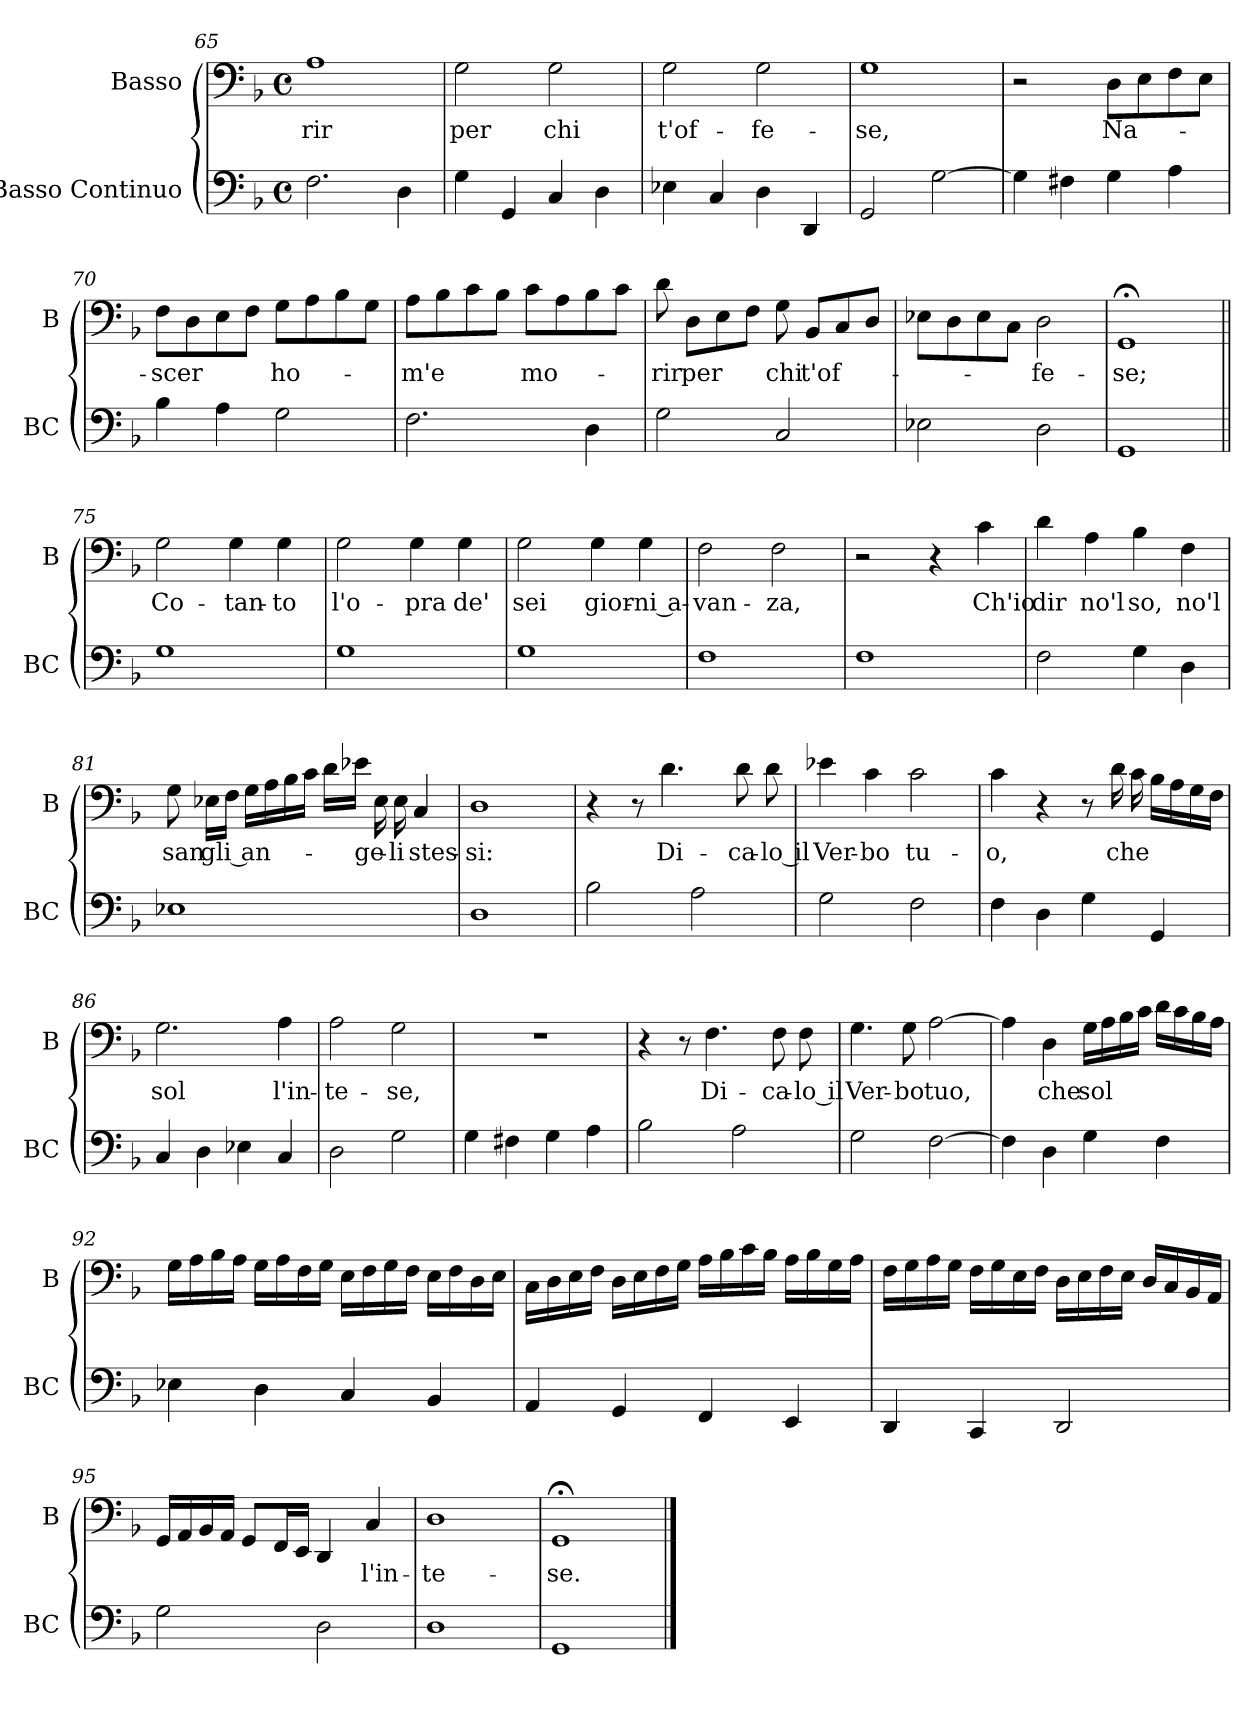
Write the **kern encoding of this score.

**kern	**kern	**text
*part2	*part1	*part1
*staff2	*staff1	*staff1
*I"Basso Continuo	*I"Basso	*
*I'BC	*I'B	*
*clefF4	*clefF4	*
*k[b-]	*k[b-]	*
*F:	*F:	*
*M4/4	*M4/4	*
*met(c)	*met(c)	*
=65	=65	=65
!	!	!LO:LY:b
2.F\	1A	-rir
4D\	.	.
=66	=66	=66
!	!	!LO:LY:b
4G\	2G\	per
4GG/	.	.
!	!	!LO:LY:b
4C/	2G\	chi
4D\	.	.
=67	=67	=67
!	!	!LO:LY:b
4E-X\	2G\	t'of-
4C/	.	.
!	!	!LO:LY:b
4D\	2G\	-fe-
4DD/	.	.
=68	=68	=68
!	!	!LO:LY:b
2GG/	1G	-se,
[2G\	.	.
!!LO:PB:g=z
=69	=69	=69
4G\]	2r	.
4F#X\	.	.
!	!	!LO:LY:b
4G\	8D\L	Na-
.	8E\	.
4A\	8F\	.
.	8E\J	.
=70	=70	=70
!	!	!LO:LY:b
4B-\	8F\L	-scer
.	8D\	.
4A\	8E\	.
.	8F\J	.
!	!	!LO:LY:b
2G\	8G\L	ho-
.	8A\	.
.	8B-\	.
.	8G\J	.
=71	=71	=71
!	!	!LO:LY:b
2.F\	8A\L	-m'e
.	8B-\	.
.	8c\	.
.	8B-\J	.
!	!	!LO:LY:b
.	8c\L	mo-
.	8A\	.
4D\	8B-\	.
.	8c\J	.
=72	=72	=72
!	!	!LO:LY:b
2G\	8d\	-rir
!	!	!LO:LY:b
.	8D\L	per
.	8E\	.
.	8F\J	.
!	!	!LO:LY:b
2C/	8G\	chi
!	!	!LO:LY:b
.	8BB-/L	t'of-
.	8C/	.
.	8D/J	.
!!LO:LB:g=z
=73	=73	=73
2E-X\	8E-X\L	.
.	8D\	.
.	8E-\	.
.	8C\J	.
!	!	!LO:LY:b
2D\	2D\	-fe-
=74	=74	=74
!	!	!LO:LY:b
1GG	1GG;<	-se;
=75||	=75||	=75||
!	!	!LO:LY:b
1G	2G\	Co-
!	!	!LO:LY:b
.	4G\	-tan-
!	!	!LO:LY:b
.	4G\	-to
=76	=76	=76
!	!	!LO:LY:b
1G	2G\	l'o-
!	!	!LO:LY:b
.	4G\	-pra
!	!	!LO:LY:b
.	4G\	de'
=77	=77	=77
!	!	!LO:LY:b
1G	2G\	sei
!	!	!LO:LY:b
.	4G\	gior-
!	!	!LO:LY:b
.	4G\	-ni a-
=78	=78	=78
!	!	!LO:LY:b
1F	2F\	-van-
!	!	!LO:LY:b
.	2F\	-za,
!!LO:LB:g=z
=79	=79	=79
1F	2r	.
.	4r	.
!	!	!LO:LY:b
.	4c\	Ch'io
=80	=80	=80
!	!	!LO:LY:b
2F\	4d\	dir
!	!	!LO:LY:b
.	4A\	no'l
!	!	!LO:LY:b
4G\	4B-\	so,
!	!	!LO:LY:b
4D\	4F\	no'l
=81	=81	=81
!	!	!LO:LY:b
1E-X	8G\	san
!	!	!LO:LY:b
.	16E-X\LL	gli an-
.	16F\JJ	.
.	16G\LL	.
.	16A\	.
.	16B-\	.
.	16c\JJ	.
.	16d\LL	.
.	16e-X\JJ	.
!	!	!LO:LY:b
.	16E-\	-ge-
!	!	!LO:LY:b
.	16E-\	-li
!	!	!LO:LY:b
.	4C/	stes-
=82	=82	=82
!	!	!LO:LY:b
1D	1D	-si:
!!LO:LB:g=z
=83	=83	=83
2B-\	4r	.
.	8r	.
!	!	!LO:LY:b
.	4.d\	Di-
2A\	.	.
!	!	!LO:LY:b
.	8d\	-ca-
!	!	!LO:LY:b
.	8d\	-lo il
=84	=84	=84
!	!	!LO:LY:b
2G\	4e-X\	Ver-
!	!	!LO:LY:b
.	4c\	-bo
!	!	!LO:LY:b
2F\	2c\	tu-
=85	=85	=85
!	!	!LO:LY:b
4F\	4c\	-o,
4D\	4r	.
4G\	8r	.
!	!	!LO:LY:b
.	16d\	che
.	16c\	.
4GG/	16B-\LL	.
.	16A\	.
.	16G\	.
.	16F\JJ	.
=86	=86	=86
!	!	!LO:LY:b
4C/	2.G\	sol
4D\	.	.
4E-X\	.	.
!	!	!LO:LY:b
4C/	4A\	l'in-
=87	=87	=87
!	!	!LO:LY:b
2D\	2A\	-te-
!	!	!LO:LY:b
2G\	2G\	-se,
!!LO:LB:g=z
=88	=88	=88
4G\	1r	.
4F#X\	.	.
4G\	.	.
4A\	.	.
=89	=89	=89
2B-\	4r	.
.	8r	.
!	!	!LO:LY:b
.	4.F\	Di-
2A\	.	.
!	!	!LO:LY:b
.	8F\	-ca-
!	!	!LO:LY:b
.	8F\	-lo il
=90	=90	=90
!	!	!LO:LY:b
2G\	4.G\	Ver-
!	!	!LO:LY:b
.	8G\	-bo
!	!	!LO:LY:b
[2F\	[2A\	tuo,
=91	=91	=91
4F\]	4A\]	.
!	!	!LO:LY:b
4D\	4D\	che
!	!	!LO:LY:b
4G\	16G\LL	sol
.	16A\	.
.	16B-\	.
.	16c\JJ	.
4F\	16d\LL	.
.	16c\	.
.	16B-\	.
.	16A\JJ	.
!!LO:PB:g=z
=92	=92	=92
4E-X\	16G\LL	.
.	16A\	.
.	16B-\	.
.	16A\JJ	.
4D\	16G\LL	.
.	16A\	.
.	16F\	.
.	16G\JJ	.
4C/	16E\LL	.
.	16F\	.
.	16G\	.
.	16F\JJ	.
4BB-/	16E\LL	.
.	16F\	.
.	16D\	.
.	16E\JJ	.
=93	=93	=93
4AA/	16C\LL	.
.	16D\	.
.	16E\	.
.	16F\JJ	.
4GG/	16D\LL	.
.	16E\	.
.	16F\	.
.	16G\JJ	.
4FF/	16A\LL	.
.	16B-\	.
.	16c\	.
.	16B-\JJ	.
4EE/	16A\LL	.
.	16B-\	.
.	16G\	.
.	16A\JJ	.
!!LO:LB:g=z
=94	=94	=94
4DD/	16F\LL	.
.	16G\	.
.	16A\	.
.	16G\JJ	.
4CC/	16F\LL	.
.	16G\	.
.	16E\	.
.	16F\JJ	.
2DD/	16D\LL	.
.	16E\	.
.	16F\	.
.	16E\JJ	.
.	16D/LL	.
.	16C/	.
.	16BB-/	.
.	16AA/JJ	.
=95	=95	=95
2G\	16GG/LL	.
.	16AA/	.
.	16BB-/	.
.	16AA/JJ	.
.	8GG/L	.
.	16FF/L	.
.	16EE/JJ	.
2D\	4DD/	.
!	!	!LO:LY:b
.	4C/	l'in-
=96	=96	=96
!	!	!LO:LY:b
1D	1D	-te-
=97	=97	=97
!	!	!LO:LY:b
1GG	1GG;<	-se.
==	==	==
*-	*-	*-
